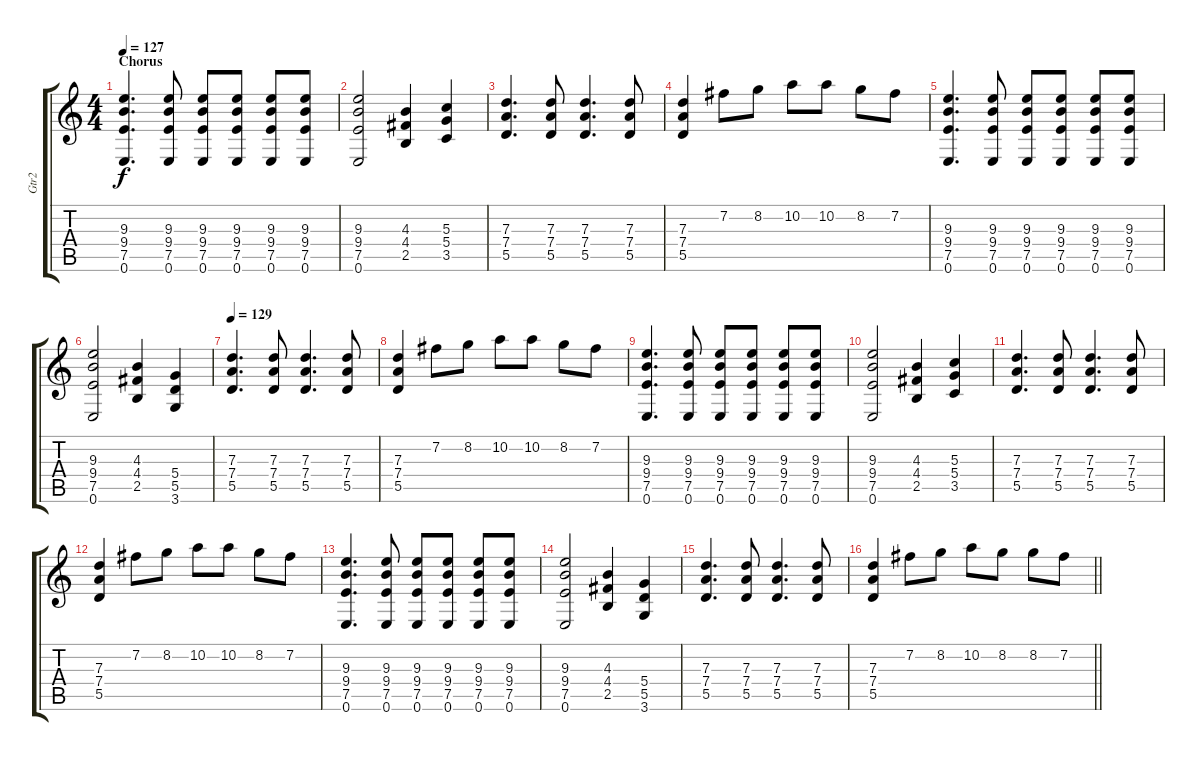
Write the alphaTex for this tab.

\track ("Gtr2" "Gtr2") {instrument distortionguitar}
\staff {score tabs}
\tuning (E4 B3 G3 D3 A2 E2) {hide}
\ts (4 4)
\section ("" "Chorus")
\tempo 127
\clef g2
\ks c
(9.3 9.4 7.5 0.6).4{d dy f} (9.3 9.4 7.5 0.6).8 (9.3 9.4 7.5 0.6).8 (9.3 9.4 7.5 0.6).8 (9.3 9.4 7.5 0.6).8 (9.3 9.4 7.5 0.6).8 |
(9.3 9.4 7.5 0.6).2 (4.3 4.4 2.5).4 (5.3 5.4 3.5).4 |
(7.3 7.4 5.5).4{d} (7.3 7.4 5.5).8 (7.3 7.4 5.5).4{d} (7.3 7.4 5.5).8 |
(7.3 7.4 5.5).4 7.2.8 8.2.8 10.2.8 10.2.8 8.2.8 7.2.8 |
(9.3 9.4 7.5 0.6).4{d} (9.3 9.4 7.5 0.6).8 (9.3 9.4 7.5 0.6).8 (9.3 9.4 7.5 0.6).8 (9.3 9.4 7.5 0.6).8 (9.3 9.4 7.5 0.6).8 |
(9.3 9.4 7.5 0.6).2 (4.3 4.4 2.5).4 (5.4 5.5 3.6).4 |
\tempo 129
(7.3 7.4 5.5).4{d} (7.3 7.4 5.5).8 (7.3 7.4 5.5).4{d} (7.3 7.4 5.5).8 |
(7.3 7.4 5.5).4 7.2.8 8.2.8 10.2.8 10.2.8 8.2.8 7.2.8 |
(9.3 9.4 7.5 0.6).4{d} (9.3 9.4 7.5 0.6).8 (9.3 9.4 7.5 0.6).8 (9.3 9.4 7.5 0.6).8 (9.3 9.4 7.5 0.6).8 (9.3 9.4 7.5 0.6).8 |
(9.3 9.4 7.5 0.6).2 (4.3 4.4 2.5).4 (5.3 5.4 3.5).4 |
(7.3 7.4 5.5).4{d} (7.3 7.4 5.5).8 (7.3 7.4 5.5).4{d} (7.3 7.4 5.5).8 |
(7.3 7.4 5.5).4 7.2.8 8.2.8 10.2.8 10.2.8 8.2.8 7.2.8 |
(9.3 9.4 7.5 0.6).4{d} (9.3 9.4 7.5 0.6).8 (9.3 9.4 7.5 0.6).8 (9.3 9.4 7.5 0.6).8 (9.3 9.4 7.5 0.6).8 (9.3 9.4 7.5 0.6).8 |
(9.3 9.4 7.5 0.6).2 (4.3 4.4 2.5).4 (5.4 5.5 3.6).4 |
(7.3 7.4 5.5).4{d} (7.3 7.4 5.5).8 (7.3 7.4 5.5).4{d} (7.3 7.4 5.5).8 |
\barLineRight lightlight
(7.3 7.4 5.5).4 7.2.8 8.2.8 10.2.8 8.2.8 8.2.8 7.2.8
